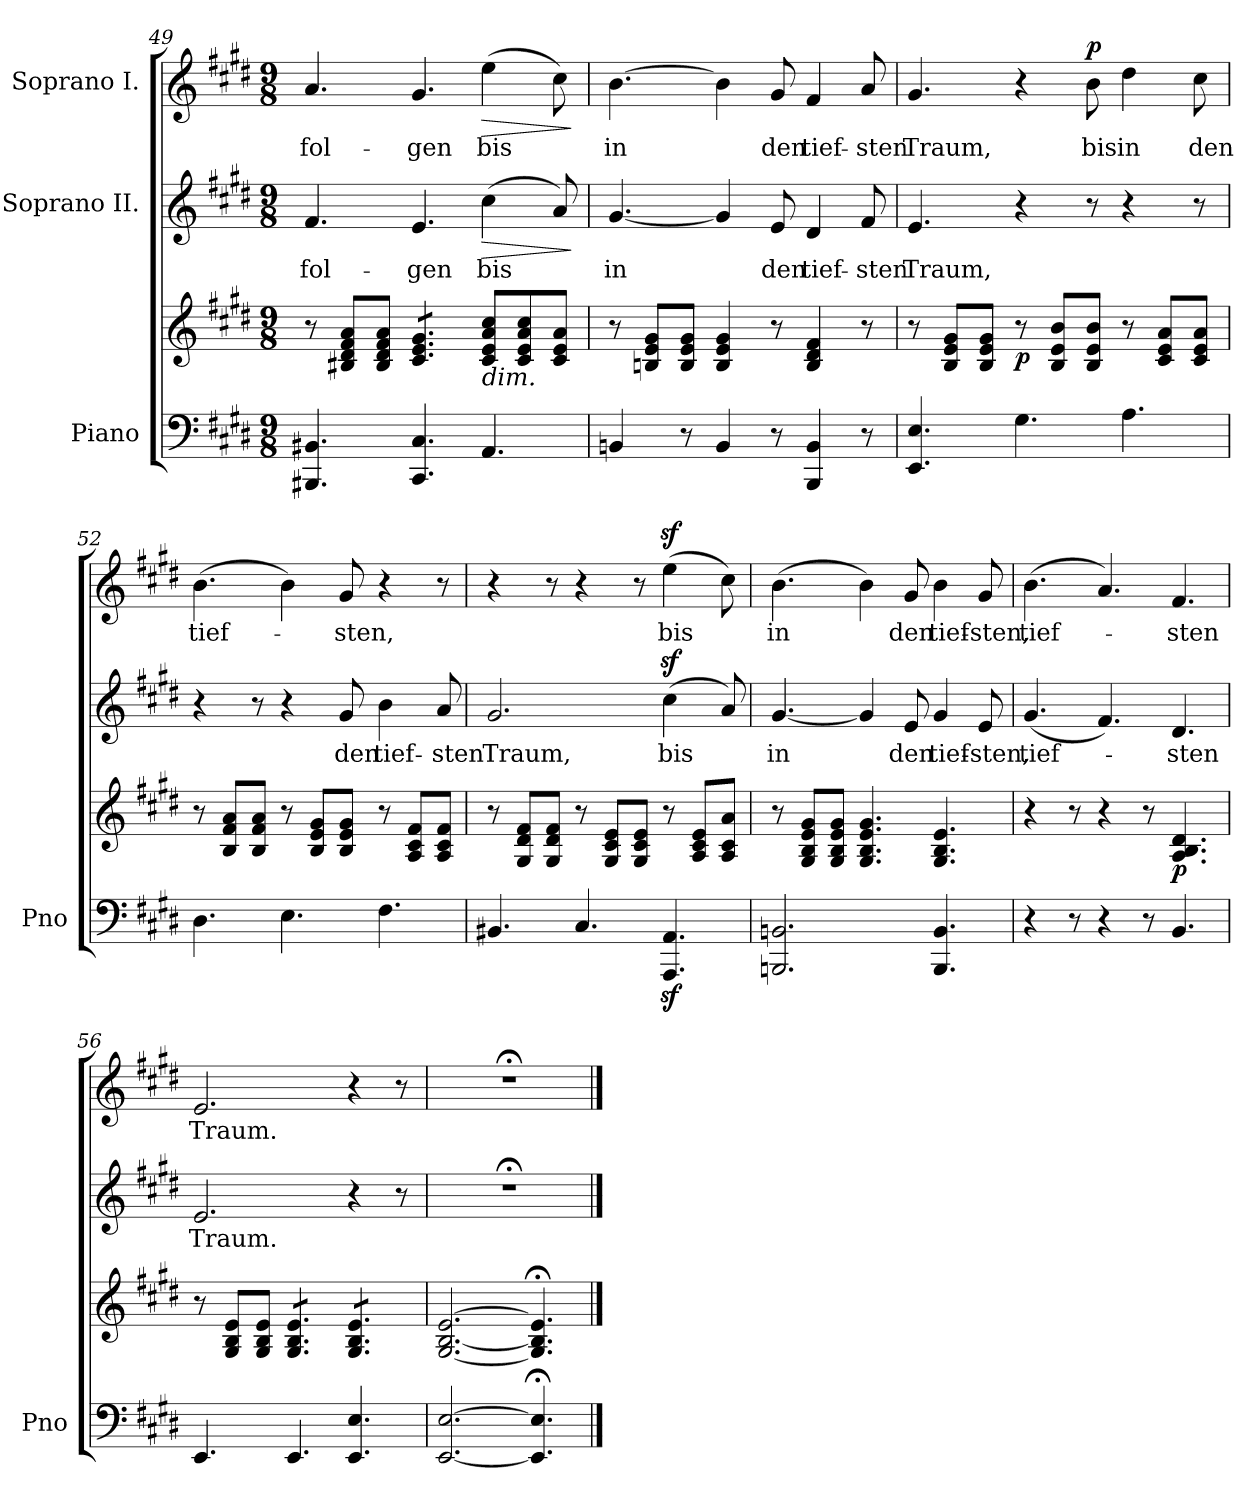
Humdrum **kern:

**kern	**kern	**dynam	**kern	**text	**dynam	**kern	**text	**dynam
*part3	*part3	*part3	*part2	*part2	*part2	*part1	*part1	*part1
*staff4	*staff3	*staff3/4	*staff2	*staff2	*staff2	*staff1	*staff1	*staff1
*I"Piano	*	*	*I"Soprano II.	*	*	*I"Soprano I.	*	*
*I'Pno	*	*	*	*	*	*	*	*
*clefF4	*clefG2	*	*clefG2	*	*	*clefG2	*	*
*k[f#c#g#d#]	*k[f#c#g#d#]	*	*k[f#c#g#d#]	*	*	*k[f#c#g#d#]	*	*
*M9/8	*M9/8	*	*M9/8	*	*	*M9/8	*	*
=49	=49	=49	=49	=49	=49	=49	=49	=49
!	!	!	!	!LO:LY:b	!	!	!LO:LY:b	!
4.BBB#X/ 4.BB#X/	8r	.	4.f#/	-fol-	.	4.a/	-fol-	.
.	8B#X/ 8d#/ 8f#/ 8a/L	.	.	.	.	.	.	.
.	8B#/ 8d#/ 8f#/ 8a/J	.	.	.	.	.	.	.
!	!	!	!	!LO:LY:b	!	!	!LO:LY:b	!
*	*tremolo	*	*	*	*	*	*	*
4.CC#/ 4.C#/	8c#/ 8e/ 8g#/L	.	4.e/	-gen	.	4.g#/	-gen	.
.	8c#/ 8e/ 8g#/	.	.	.	.	.	.	.
.	8c#/ 8e/ 8g#/J	.	.	.	.	.	.	.
*	*Xtremolo	*	*	*	*	*	*	*
!	!LO:TX:b:i:t=dim.	!	!	!	!	!	!	!
!	!	!	!	!LO:LY:b	!LO:HP:b	!	!LO:LY:b	!LO:HP:b
4.AA/	8c#/ 8e/ 8a/ 8cc#/L	.	(>4cc#\	bis	>	(>4ee\	bis	>
.	8c#/ 8e/ 8a/ 8cc#/	.	.	.	.	.	.	.
.	8c#/ 8e/ 8a/J	.	8a/)	.	.	8cc#\)	.	.
.	.	.	.	.	]	.	.	]
!!LO:LB:g=z
=50	=50	=50	=50	=50	=50	=50	=50	=50
!	!	!	!	!LO:LY:b	!	!	!LO:LY:b	!
4BBn/	8r	.	[4.g#/	in	.	[4.b\	in	.
.	8Bn/ 8e/ 8g#/L	.	.	.	.	.	.	.
8r	8B/ 8e/ 8g#/J	.	.	.	.	.	.	.
4BB/	4B/ 4e/ 4g#/	.	4g#/]	.	.	4b\]	.	.
!	!	!	!	!LO:LY:b	!	!	!LO:LY:b	!
8r	8r	.	8e/	den	.	8g#/	den	.
!	!	!	!	!LO:LY:b	!	!	!LO:LY:b	!
4BBB/ 4BB/	4B/ 4d#/ 4f#/	.	4d#/	tief-	.	4f#/	tief-	.
!	!	!	!	!LO:LY:b	!	!	!LO:LY:b	!
8r	8r	.	8f#/	-sten	.	8a/	-sten	.
=51	=51	=51	=51	=51	=51	=51	=51	=51
!	!	!	!	!LO:LY:b	!	!	!LO:LY:b	!
4.EE/ 4.E/	8r	.	4.e/	Traum,	.	4.g#/	Traum,	.
.	8B/ 8e/ 8g#/L	.	.	.	.	.	.	.
.	8B/ 8e/ 8g#/J	.	.	.	.	.	.	.
!	!	!LO:DY:b	!	!	!	!	!	!
4.G#\	8r	p	4r	.	.	4r	.	.
.	8B/ 8e/ 8b/L	.	.	.	.	.	.	.
!	!	!	!	!	!	!	!LO:LY:b	!LO:DY:a
.	8B/ 8e/ 8b/J	.	8r	.	.	8b\	bis	p
!	!	!	!	!	!	!	!LO:LY:b	!
4.A\	8r	.	4r	.	.	4dd#\	in	.
.	8c#/ 8e/ 8a/L	.	.	.	.	.	.	.
!	!	!	!	!	!	!	!LO:LY:b	!
.	8c#/ 8e/ 8a/J	.	8r	.	.	8cc#\	den	.
=52	=52	=52	=52	=52	=52	=52	=52	=52
!	!	!	!	!	!	!	!LO:LY:b	!
4.D#\	8r	.	4r	.	.	(>4.b\	tief-	.
.	8B/ 8f#/ 8a/L	.	.	.	.	.	.	.
.	8B/ 8f#/ 8a/J	.	8r	.	.	.	.	.
4.E\	8r	.	4r	.	.	4b\)	.	.
.	8B/ 8e/ 8g#/L	.	.	.	.	.	.	.
!	!	!	!	!LO:LY:b	!LO:DY:a	!	!LO:LY:b	!
!	!	!	!	!	!LO:DY:n=1:a	!	!	!
!	!	!	!	!	!LO:DY:n=2:a	!	!	!
.	8B/ 8e/ 8g#/J	.	8g#/	den	other-dynamics p other-dynamics	8g#/	-sten,	.
!	!	!	!	!LO:LY:b	!	!	!	!
4.F#\	8r	.	4b\	tief-	.	4r	.	.
.	8A/ 8c#/ 8f#/L	.	.	.	.	.	.	.
!	!	!	!	!LO:LY:b	!	!	!	!
.	8A/ 8c#/ 8f#/J	.	8a/	-sten	.	8r	.	.
!!LO:LB:g=z
=53	=53	=53	=53	=53	=53	=53	=53	=53
!	!	!	!	!LO:LY:b	!	!	!	!
4.BB#X/	8r	.	2.g#/	Traum,	.	4r	.	.
.	8G#/ 8d#/ 8f#/L	.	.	.	.	.	.	.
.	8G#/ 8d#/ 8f#/J	.	.	.	.	8r	.	.
4.C#/	8r	.	.	.	.	4r	.	.
.	8G#/ 8c#/ 8e/L	.	.	.	.	.	.	.
.	8G#/ 8c#/ 8e/J	.	.	.	.	8r	.	.
!	!	!	!	!LO:LY:b	!	!	!LO:LY:b	!
4.AAA/z> 4.AA/z>	8r	.	(>4cc#z>\	bis	.	(>4eez>\	bis	.
.	8A/ 8c#/ 8e/L	.	.	.	.	.	.	.
.	8A/ 8c#/ 8a/J	.	8a/)	.	.	8cc#\)	.	.
=54	=54	=54	=54	=54	=54	=54	=54	=54
!	!	!	!	!LO:LY:b	!	!	!LO:LY:b	!
2.BBBn/ 2.BBn/	8r	.	[4.g#/	in	.	(>4.b\	in	.
.	8G#/ 8B/ 8e/ 8g#/L	.	.	.	.	.	.	.
.	8G#/ 8B/ 8e/ 8g#/J	.	.	.	.	.	.	.
.	4.G#/ 4.B/ 4.e/ 4.g#/	.	4g#/]	.	.	4b\)	.	.
!	!	!	!	!LO:LY:b	!	!	!LO:LY:b	!
.	.	.	8e/	den	.	8g#/	den	.
!	!	!	!	!LO:LY:b	!	!	!LO:LY:b	!
4.BBB/ 4.BB/	4.G#/ 4.B/ 4.e/	.	4g#/	tief-	.	4b\	tief-	.
!	!	!	!	!LO:LY:b	!	!	!LO:LY:b	!
.	.	.	8e/	-sten,	.	8g#/	-sten,	.
=55	=55	=55	=55	=55	=55	=55	=55	=55
!	!	!	!	!LO:LY:b	!	!	!LO:LY:b	!
4r	4r	.	(<4.g#/	tief-	.	(>4.b\	-tief-	.
8r	8r	.	.	.	.	.	.	.
4r	4r	.	4.f#/)	.	.	4.a/)	.	.
8r	8r	.	.	.	.	.	.	.
!	!	!LO:DY:b	!	!LO:LY:b	!	!	!LO:LY:b	!
4.BB/	4.A/ 4.B/ 4.d#/	p	4.d#/	-sten	.	4.f#/	-sten	.
=56	=56	=56	=56	=56	=56	=56	=56	=56
*	*	*	*	*	*	*MM120	*	*
!	!	!	!	!LO:LY:b	!	!	!LO:LY:b	!
4.EE/	8r	.	2.e/	Traum.	.	2.e/	Traum.	.
.	8G#/ 8B/ 8e/L	.	.	.	.	.	.	.
.	8G#/ 8B/ 8e/J	.	.	.	.	.	.	.
*	*tremolo	*	*	*	*	*	*	*
4.EE/	8G#/ 8B/ 8e/L	.	.	.	.	.	.	.
.	8G#/ 8B/ 8e/	.	.	.	.	.	.	.
.	8G#/ 8B/ 8e/J	.	.	.	.	.	.	.
4.EE/ 4.E/	8G#/ 8B/ 8e/L	.	4r	.	.	4r	.	.
.	8G#/ 8B/ 8e/	.	.	.	.	.	.	.
.	8G#/ 8B/ 8e/J	.	8r	.	.	8r	.	.
*	*Xtremolo	*	*	*	*	*	*	*
=57	=57	=57	=57	=57	=57	=57	=57	=57
[2.EE/ [2.E/	[2.G#/ [2.B/ [2.e/	.	8%9r;<	.	.	8%9r;<	.	.
4.EE/]; 4.E/];	4.G#/];< 4.B/];< 4.e/];<	.	.	.	.	.	.	.
==	==	==	==	==	==	==	==	==
*-	*-	*-	*-	*-	*-	*-	*-	*-
